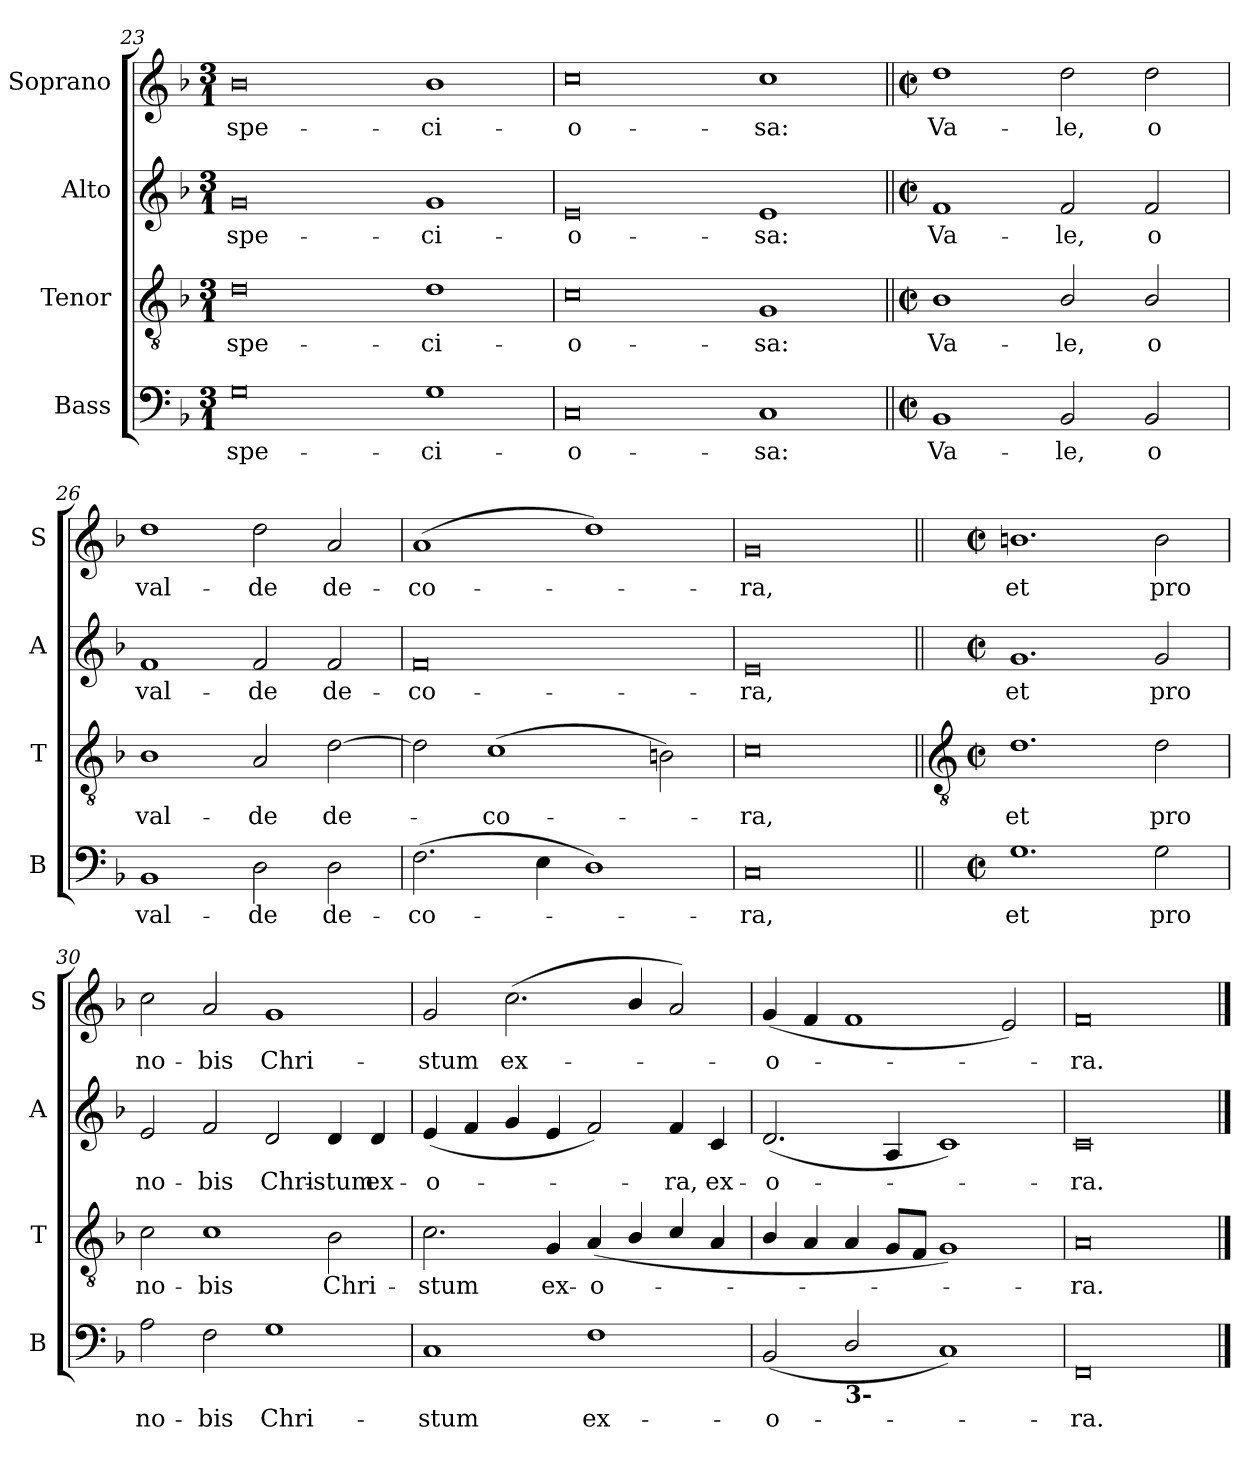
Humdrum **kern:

**kern	**text	**kern	**text	**kern	**text	**kern	**text
*part4	*part4	*part3	*part3	*part2	*part2	*part1	*part1
*staff4	*staff4	*staff3	*staff3	*staff2	*staff2	*staff1	*staff1
*I"Bass	*	*I"Tenor	*	*I"Alto	*	*I"Soprano	*
*I'B	*	*I'T	*	*I'A	*	*I'S	*
!!LO:LB:g=z
*clefF4	*	*clefGv2	*	*clefG2	*	*clefG2	*
*k[b-]	*	*k[b-]	*	*k[b-]	*	*k[b-]	*
*F:	*	*F:	*	*F:	*	*F:	*
*M3/1	*	*M3/1	*	*M3/1	*	*M3/1	*
=23	=23	=23	=23	=23	=23	=23	=23
!	!LO:LY:b	!	!LO:LY:b	!	!LO:LY:b	!	!LO:LY:b
0G	spe-	0d	spe-	0g	spe-	0b-	spe-
!	!LO:LY:b	!	!LO:LY:b	!	!LO:LY:b	!	!LO:LY:b
1G	-ci-	1d	-ci-	1g	-ci-	1b-	-ci-
=24	=24	=24	=24	=24	=24	=24	=24
!	!LO:LY:b	!	!LO:LY:b	!	!LO:LY:b	!	!LO:LY:b
0C	-o-	0c	-o-	0e	-o-	0cc	-o-
!	!LO:LY:b	!	!LO:LY:b	!	!LO:LY:b	!	!LO:LY:b
1C	-sa:	1G	-sa:	1e	-sa:	1cc	-sa:
=25||	=25||	=25||	=25||	=25||	=25||	=25||	=25||
*M4/2	*	*M4/2	*	*M4/2	*	*M4/2	*
*met(c|)	*	*met(c|)	*	*met(c|)	*	*met(c|)	*
!	!LO:LY:b	!	!LO:LY:b	!	!LO:LY:b	!	!LO:LY:b
1BB-	Va-	1B-	Va-	1f	Va-	1dd	Va-
!	!LO:LY:b	!	!LO:LY:b	!	!LO:LY:b	!	!LO:LY:b
2BB-	-le,	2B-/	-le,	2f	-le,	2dd	-le,
!	!LO:LY:b	!	!LO:LY:b	!	!LO:LY:b	!	!LO:LY:b
2BB-	o	2B-/	o	2f	o	2dd	o
=26	=26	=26	=26	=26	=26	=26	=26
!	!LO:LY:b	!	!LO:LY:b	!	!LO:LY:b	!	!LO:LY:b
1BB-	val-	1B-	val-	1f	val-	1dd	val-
!	!LO:LY:b	!	!LO:LY:b	!	!LO:LY:b	!	!LO:LY:b
2D	-de	2A	-de	2f	-de	2dd	-de
!	!LO:LY:b	!	!LO:LY:b	!	!LO:LY:b	!	!LO:LY:b
2D	de-	[2d	de-	2f	de-	2a	de-
=27	=27	=27	=27	=27	=27	=27	=27
!	!LO:LY:b	!	!	!	!LO:LY:b	!	!LO:LY:b
(>2.F	-co-	2d]	.	0f	-co-	(<1a	-co-
!	!	!	!LO:LY:b	!	!	!	!
.	.	(>1c	co-	.	.	.	.
4E	.	.	.	.	.	.	.
1D)	.	.	.	.	.	1dd)	.
.	.	2Bn)	.	.	.	.	.
=28	=28	=28	=28	=28	=28	=28	=28
!	!LO:LY:b	!	!LO:LY:b	!	!LO:LY:b	!	!LO:LY:b
0C	ra,	0c	ra,	0e	-ra,	0g	ra,
!!LO:LB:g=z
=29||	=29||	=29||	=29||	=29||	=29||	=29||	=29||
*	*	*clefGv2	*	*	*	*	*
*M4/2	*	*M4/2	*	*M4/2	*	*M4/2	*
*met(c|)	*	*met(c|)	*	*met(c|)	*	*met(c|)	*
!	!LO:LY:b	!	!LO:LY:b	!	!LO:LY:b	!	!LO:LY:b
1.G	et	1.d	et	1.g	et	1.bn	et
!	!LO:LY:b	!	!LO:LY:b	!	!LO:LY:b	!	!LO:LY:b
2G	pro	2d	pro	2g	pro	2b	pro
=30	=30	=30	=30	=30	=30	=30	=30
!	!LO:LY:b	!	!LO:LY:b	!	!LO:LY:b	!	!LO:LY:b
2A	no-	2c	no-	2e	no-	2cc	no-
!	!LO:LY:b	!	!LO:LY:b	!	!LO:LY:b	!	!LO:LY:b
2F	-bis	1c	-bis	2f	-bis	2a	-bis
!	!LO:LY:b	!	!	!	!LO:LY:b	!	!LO:LY:b
1G	Chri-	.	.	2d	Chri-	1g	Chri-
!	!	!	!LO:LY:b	!	!LO:LY:b	!	!
.	.	2B-	Chri-	4d	-stum	.	.
!	!	!	!	!	!LO:LY:b	!	!
.	.	.	.	4d	ex-	.	.
=31	=31	=31	=31	=31	=31	=31	=31
!	!LO:LY:b	!	!LO:LY:b	!	!LO:LY:b	!	!LO:LY:b
1C	-stum	2.c	-stum	(<4e	-o-	2g	-stum
.	.	.	.	4f	.	.	.
!	!	!	!	!	!	!	!LO:LY:b
.	.	.	.	4g	.	(<2.cc	ex-
!	!	!	!LO:LY:b	!	!	!	!
.	.	4G	ex-	4e	.	.	.
!	!LO:LY:b	!	!LO:LY:b	!	!	!	!
1F	ex-	(<4A	-o-	2f)	.	.	.
.	.	4B-/	.	.	.	4b-/	.
!	!	!	!	!	!LO:LY:b	!	!
.	.	4c/	.	4f	ra,	2a)	.
!	!	!	!	!	!LO:LY:b	!	!
.	.	4A	.	4c	ex-	.	.
=32	=32	=32	=32	=32	=32	=32	=32
!	!LO:LY:b	!	!	!	!LO:LY:b	!	!LO:LY:b
(<2BB-	-o-	4B-/	.	(<2.d	-o-	(<4g	o-
.	.	4A	.	.	.	4f	.
!LO:TX:b:B:t=3-	!	!	!	!	!	!	!
2D/	.	4A	.	.	.	1f	.
.	.	8GL	.	4A	.	.	.
.	.	8FJ	.	.	.	.	.
1C)	.	1G)	.	1c)	.	.	.
.	.	.	.	.	.	2e)	.
=33	=33	=33	=33	=33	=33	=33	=33
!	!LO:LY:b	!	!LO:LY:b	!	!LO:LY:b	!	!LO:LY:b
0FF	ra.	0A	ra.	0c	ra.	0f	ra.
==	==	==	==	==	==	==	==
*-	*-	*-	*-	*-	*-	*-	*-
